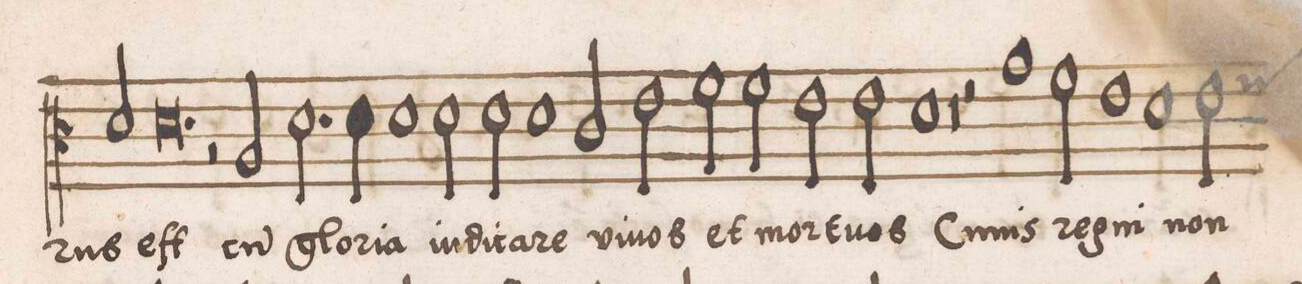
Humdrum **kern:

**kern	**text
*I"CANTVS	*
*clefC3	*
*k[]	*
*met(c|)	*
*M2/1	*
2d/	.
=107	=107
0.d	eſt
=108	=108
2r	.
2A/	cu(m)
=109	=109
2.d\	glo-
4d\	-ri-
1d	-a,
=110	=110
2d\	iu-
2d\	-di-
1d	-ca-
=111	=111
2c/	-re
2e\	vi-
2f\	-uos
2f\	et
=112	=112
2e\	mor-
2e\	-tu-
1d	-os
=113	=113
0r	.
=114	=114
2r	.
1g	Cu-
2f\	-ius
=115	=115
1e	re-
1d	-gni
=116	=116
*custos:f	*
2e\	non
*-	*-
